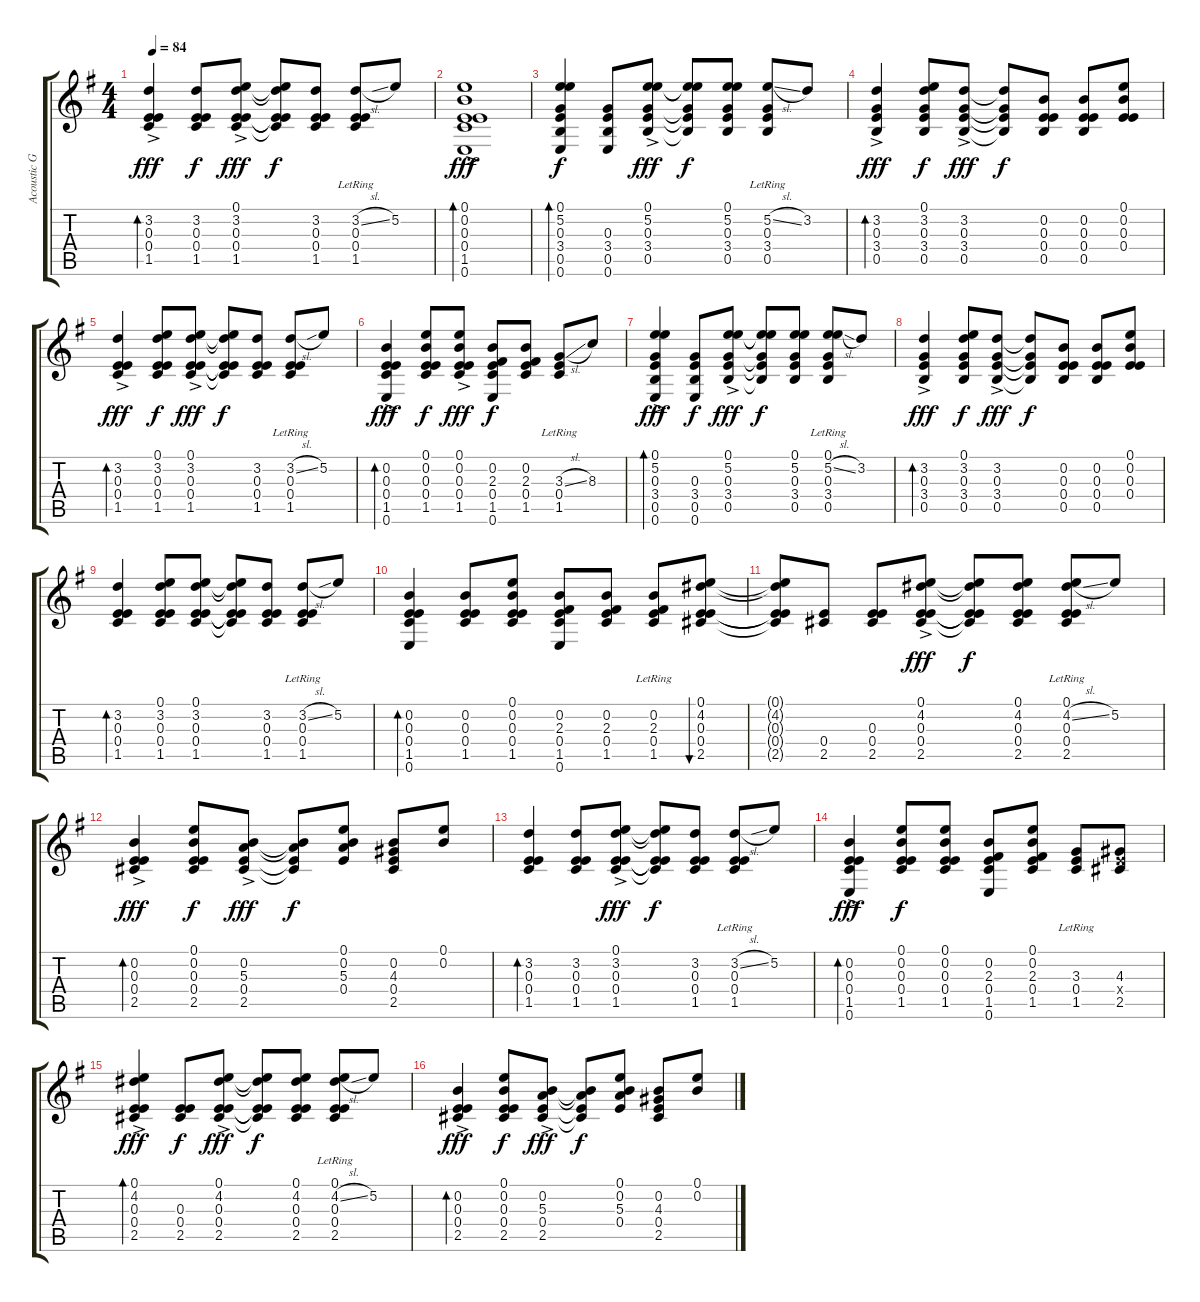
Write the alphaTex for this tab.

\track ("Acoustic Guitar 1" "Acoustic G") {instrument acousticguitarsteel}
\staff {score tabs}
\tuning (E4 B3 E3 E3 B2 E2) {hide}
\ts (4 4)
\tempo 84
\clef g2
\ks g
(3.2{ac} 0.3{ac} 0.4{ac} 1.5{ac}).4{bd 120 dy fff} (3.2 0.3 0.4 1.5).8{dy f} (0.1{ac} 3.2{ac} 0.3{ac} 0.4{ac} 1.5{ac}).8{dy fff} (0.1{t} 3.2{t} 0.3{t} 0.4{t} 1.5{t}).8{dy f} (3.2 0.3 0.4 1.5).8 (3.2{sl} 0.3{lr} 0.4{lr} 1.5{lr}).8 5.2.8 |
(0.1{ac} 0.2{ac} 0.3{ac} 0.4{ac} 1.5{ac} 0.6{ac}).1{bd 240 dy fff} |
(0.1 5.2 0.3 3.4 0.5 0.6).4{bd 240 dy f} (0.3 3.4 0.5 0.6).8 (0.1{ac} 5.2{ac} 0.3{ac} 3.4{ac} 0.5{ac}).8{dy fff} (0.1{t} 5.2{t} 0.3{t} 3.4{t} 0.5{t}).8{dy f} (0.1 5.2 0.3 3.4 0.5).8 (5.2{sl} 0.3{lr} 3.4{lr} 0.5{lr}).8 3.2.8 |
(3.2{ac} 0.3{ac} 3.4{ac} 0.5{ac}).4{bd 240 dy fff} (0.1 3.2 0.3 3.4 0.5).8{dy f} (3.2{ac} 0.3{ac} 3.4{ac} 0.5{ac}).8{dy fff} (3.2{t} 0.3{t} 3.4{t} 0.5{t}).8{dy f} (0.2 0.3 0.4 0.5).8 (0.2 0.3 0.4 0.5).8 (0.1 0.2 0.3 0.4).8 |
(3.2{ac} 0.3{ac} 0.4{ac} 1.5{ac}).4{bd 240 dy fff} (0.1 3.2 0.3 0.4 1.5).8{dy f} (0.1{ac} 3.2{ac} 0.3{ac} 0.4 1.5{ac}).8{dy fff} (0.1{t} 3.2{t} 0.3{t} 0.4{t} 1.5{t}).8{dy f} (3.2 0.3 0.4 1.5).8 (3.2{sl} 0.3{lr} 0.4{lr} 1.5{lr}).8 5.2.8 |
(0.2{ac} 0.3{ac} 0.4{ac} 1.5{ac} 0.6{ac}).4{bd 240 dy fff} (0.1 0.2 0.3 0.4 1.5).8{dy f} (0.1{ac} 0.2{ac} 0.3{ac} 0.4{ac} 1.5{ac}).8{dy fff} (0.2 2.3 0.4 1.5 0.6).8{dy f} (0.2 2.3 0.4 1.5).8 (3.3{sl} 0.4{lr} 1.5{lr}).8 8.3.8 |
(0.1{ac} 5.2 0.3{ac} 3.4{ac} 0.5{ac} 0.6{ac}).4{bd 240 dy fff} (0.3 3.4 0.5 0.6).8{dy f} (0.1{ac} 5.2{ac} 0.3{ac} 3.4{ac} 0.5{ac}).8{dy fff} (0.1{t} 5.2{t} 0.3{t} 3.4{t} 0.5{t}).8{dy f} (0.1 5.2 0.3 3.4 0.5).8 (0.1{lr} 5.2{sl} 0.3{lr} 3.4{lr} 0.5{lr}).8 3.2.8 |
(3.2{ac} 0.3{ac} 3.4{ac} 0.5{ac}).4{bd 240 dy fff} (0.1 3.2 0.3 3.4 0.5).8{dy f} (3.2{ac} 0.3{ac} 3.4{ac} 0.5{ac}).8{dy fff} (3.2{t} 0.3{t} 3.4{t} 0.5{t}).8{dy f} (0.2 0.3 0.4 0.5).8 (0.2 0.3 0.4 0.5).8 (0.1 0.2 0.3 0.4).8 |
(3.2 0.3 0.4 1.5).4{bd 240} (0.1 3.2 0.3 0.4 1.5).8 (0.1 3.2 0.3 0.4 1.5).8 (0.1{t} 3.2{t} 0.3{t} 0.4{t} 1.5{t}).8 (3.2 0.3 0.4 1.5).8 (3.2{sl} 0.3{lr} 0.4{lr} 1.5{lr}).8 5.2.8 |
(0.2 0.3 0.4 1.5 0.6).4{bd 240} (0.2 0.3 0.4 1.5).8 (0.1 0.2 0.3 0.4 1.5).8 (0.2 2.3 0.4 1.5 0.6).8 (0.2 2.3 0.4 1.5).8 (0.2 2.3 0.4{lr} 1.5{lr}).8 (0.1 4.2 0.3 0.4 2.5).8{bu 120} |
(0.1{t} 4.2{t} 0.3{t} 0.4{t} 2.5{t}).8 (0.4 2.5).8 (0.3 0.4 2.5).8 (0.1{ac} 4.2{ac} 0.3{ac} 0.4{ac} 2.5{ac}).8{dy fff} (0.1{t} 4.2{t} 0.3{t} 0.4{t} 2.5{t}).8{dy f} (0.1 4.2 0.3 0.4 2.5).8 (0.1{lr} 4.2{sl} 0.3{lr} 0.4{lr} 2.5{lr}).8 5.2.8 |
(0.2{ac} 0.3{ac} 0.4{ac} 2.5{ac}).4{bd 240 dy fff} (0.1 0.2 0.3 0.4 2.5).8{dy f} (0.2{ac} 5.3{ac} 0.4{ac} 2.5{ac}).8{dy fff} (0.2{t} 5.3{t} 0.4{t} 2.5{t}).8{dy f} (0.1 0.2 5.3 0.4).8 (0.2 4.3 0.4 2.5).8 (0.1 0.2).8 |
(3.2 0.3 0.4 1.5).4{bd 240} (3.2 0.3 0.4 1.5).8 (0.1{ac} 3.2{ac} 0.3{ac} 0.4{ac} 1.5{ac}).8{dy fff} (0.1{t} 3.2{t} 0.3{t} 0.4{t} 1.5{t}).8{dy f} (3.2 0.3 0.4 1.5).8 (3.2{sl} 0.3{lr} 0.4{lr} 1.5{lr}).8 5.2.8 |
(0.2{ac} 0.3{ac} 0.4{ac} 1.5{ac} 0.6{ac}).4{bd 240 dy fff} (0.1 0.2 0.3 0.4 1.5).8{dy f} (0.1 0.2 0.3 0.4 1.5).8 (0.2 2.3 0.4 1.5 0.6).8 (0.1 0.2 2.3 0.4 1.5).8 (3.3 0.4{lr} 1.5{lr}).8 (4.3 0.4{x} 2.5).8 |
(0.1{ac} 4.2{ac} 0.3{ac} 0.4{ac} 2.5{ac}).4{bd 240 dy fff} (0.3 0.4 2.5).8{dy f} (0.1{ac} 4.2{ac} 0.3{ac} 0.4{ac} 2.5{ac}).8{dy fff} (0.1{t} 4.2{t} 0.3{t} 0.4{t} 2.5{t}).8{dy f} (0.1 4.2 0.3 0.4 2.5).8 (0.1{lr} 4.2{sl} 0.3{lr} 0.4{lr} 2.5{lr}).8 5.2.8 |
(0.2{ac} 0.3{ac} 0.4{ac} 2.5{ac}).4{bd 240 dy fff} (0.1 0.2 0.3 0.4 2.5).8{dy f} (0.2{ac} 5.3{ac} 0.4{ac} 2.5{ac}).8{dy fff} (0.2{t} 5.3{t} 0.4{t} 2.5{t}).8{dy f} (0.1 0.2 5.3 0.4).8 (0.2 4.3 0.4 2.5).8 (0.1 0.2).8
